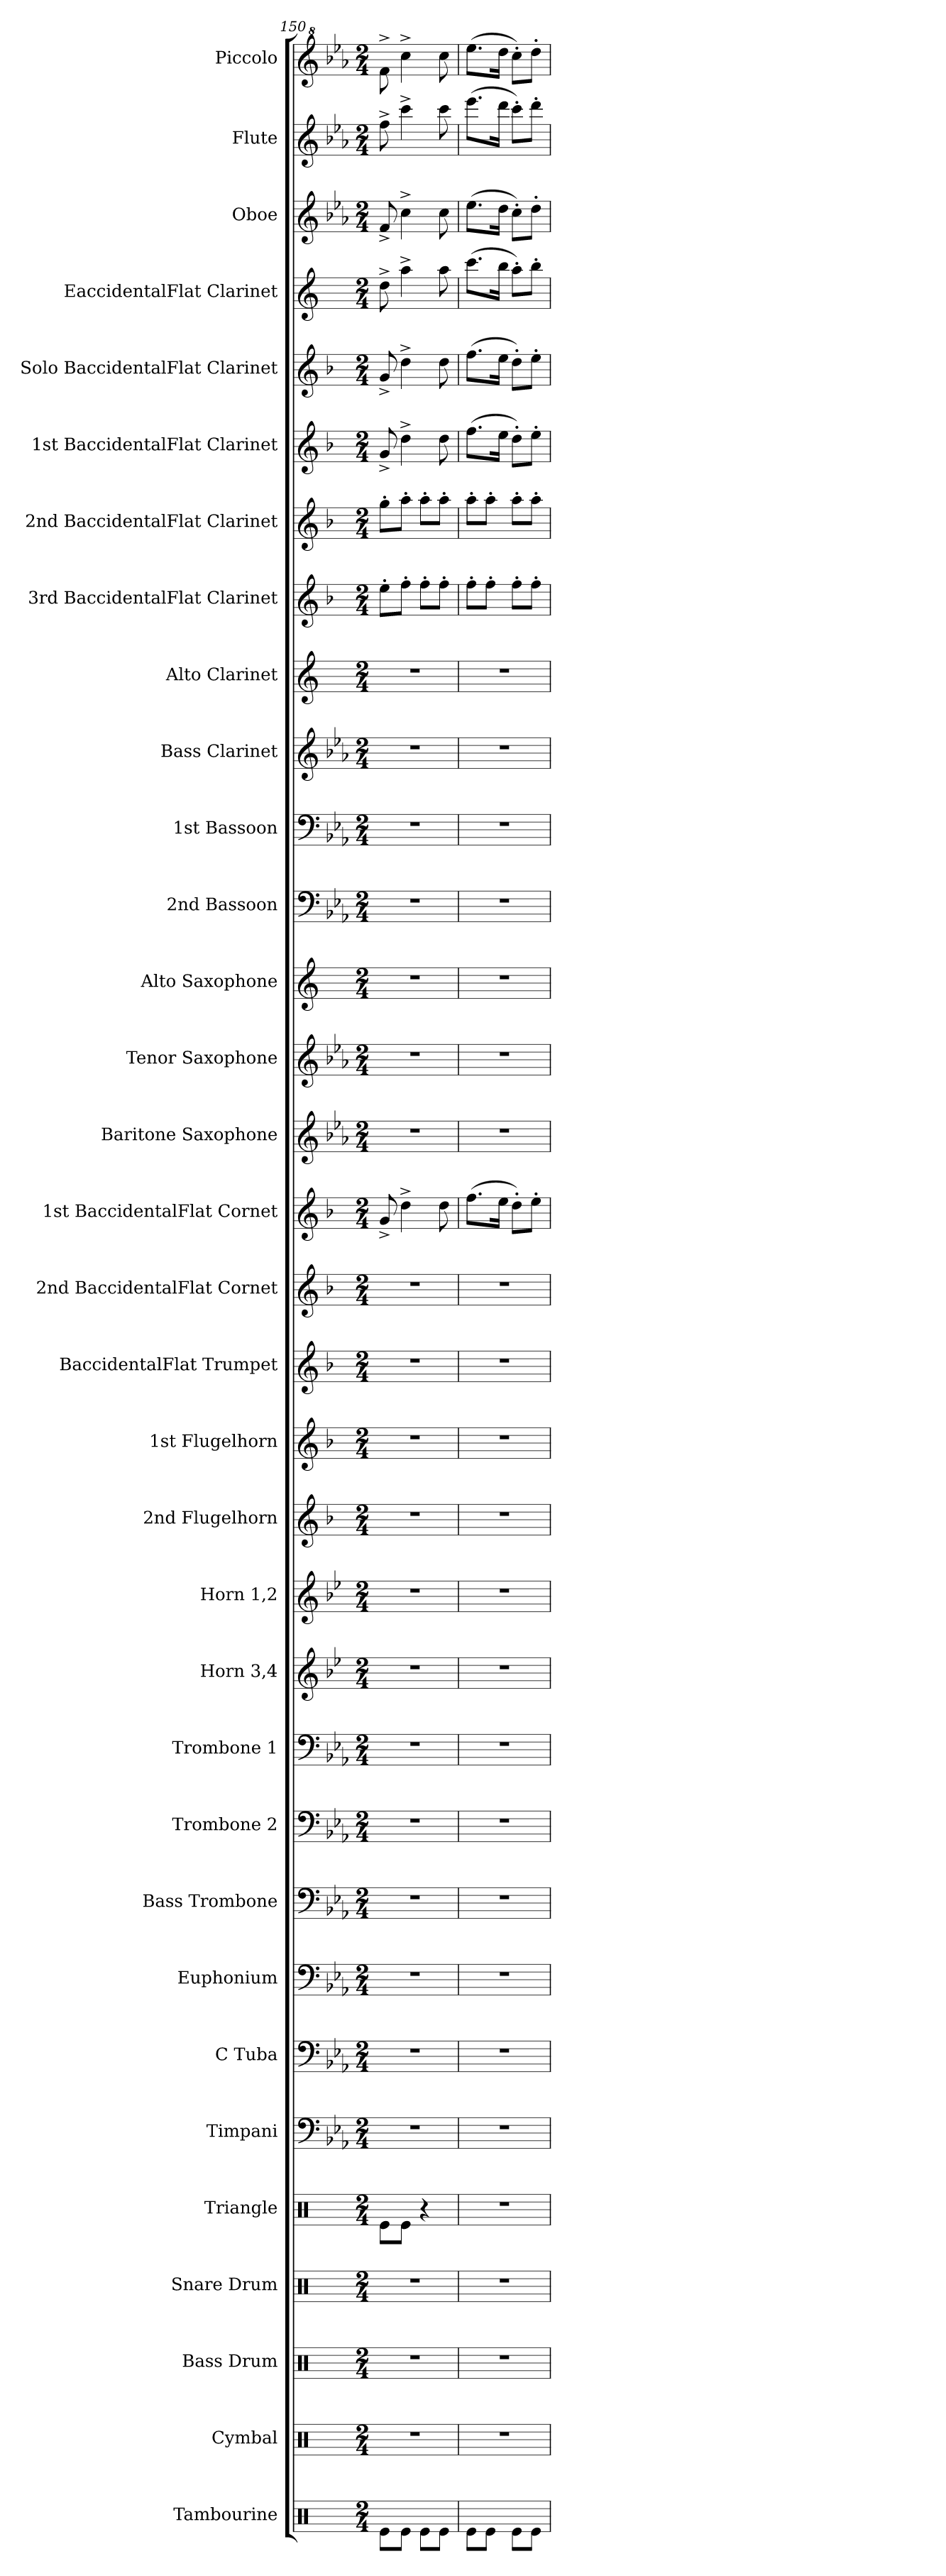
**kern	**kern	**kern	**kern	**kern	**kern	**kern	**kern	**kern	**kern	**kern	**kern	**kern	**kern	**kern	**kern	**kern	**kern	**kern	**kern	**kern	**kern	**kern	**kern	**kern	**kern	**kern	**kern	**kern	**kern	**kern	**kern	**kern
*part33	*part32	*part31	*part30	*part29	*part28	*part27	*part26	*part25	*part24	*part23	*part22	*part21	*part20	*part19	*part18	*part17	*part16	*part15	*part14	*part13	*part12	*part11	*part10	*part9	*part8	*part7	*part6	*part5	*part4	*part3	*part2	*part1
*staff33	*staff32	*staff31	*staff30	*staff29	*staff28	*staff27	*staff26	*staff25	*staff24	*staff23	*staff22	*staff21	*staff20	*staff19	*staff18	*staff17	*staff16	*staff15	*staff14	*staff13	*staff12	*staff11	*staff10	*staff9	*staff8	*staff7	*staff6	*staff5	*staff4	*staff3	*staff2	*staff1
*I"Tambourine	*I"Cymbal	*I"Bass Drum	*I"Snare Drum	*I"Triangle	*I"Timpani	*I"C Tuba	*I"Euphonium	*I"Bass Trombone	*I"Trombone 2	*I"Trombone 1	*I"Horn 3,4	*I"Horn 1,2	*I"2nd Flugelhorn	*I"1st Flugelhorn	*I"BaccidentalFlat Trumpet	*I"2nd BaccidentalFlat Cornet	*I"1st BaccidentalFlat Cornet	*I"Baritone Saxophone	*I"Tenor Saxophone	*I"Alto Saxophone	*I"2nd Bassoon	*I"1st Bassoon	*I"Bass Clarinet	*I"Alto Clarinet	*I"3rd BaccidentalFlat Clarinet	*I"2nd BaccidentalFlat Clarinet	*I"1st BaccidentalFlat Clarinet	*I"Solo BaccidentalFlat Clarinet	*I"EaccidentalFlat Clarinet	*I"Oboe	*I"Flute	*I"Piccolo
*I'Tamb.	*I'Cym.	*I'B. Dr.	*I'Sn. Dr.	*I'Trgl.	*I'Timp.	*I'C Tu.	*I'Eu.	*I'B. Trb.	*I'Trb. 2	*I'Trb. 1	*I'Hn. 3,4	*I'Hn. 1,2	*I'2nd Flghn.	*I'1st Flghn.	*I'BaccidentalFlat Tpt.	*I'2nd BaccidentalFlat Cnt.	*I'1st BaccidentalFlat Cnt.	*I'Bar. Sax.	*I'T. Sax.	*I'A. Sax.	*I'2nd Bsn.	*I'1st Bsn.	*I'B. Cl.	*I'A. Cl.	*I'3rd BaccidentalFlat Cl.	*I'2nd BaccidentalFlat Cl.	*I'1st BaccidentalFlat Cl.	*I'Solo BaccidentalFlat Cl.	*I'EaccidentalFlat Cl.	*I'Ob.	*I'Fl.	*I'Picc.
*clefX	*clefX	*clefX	*clefX	*clefX	*clefF4	*clefF4	*clefF4	*clefF4	*clefF4	*clefF4	*clefG2	*clefG2	*clefG2	*clefG2	*clefG2	*clefG2	*clefG2	*clefG2	*clefG2	*clefG2	*clefF4	*clefF4	*clefG2	*clefG2	*clefG2	*clefG2	*clefG2	*clefG2	*clefG2	*clefG2	*clefG2	*clefG^2
*	*	*	*	*	*	*	*	*	*	*	*ITrd4c7	*ITrd4c7	*ITrd1c2	*ITrd1c2	*ITrd1c2	*ITrd1c2	*ITrd1c2	*ITrd12c21	*ITrd8c14	*ITrd5c9	*	*	*ITrd8c14	*ITrd5c9	*ITrd1c2	*ITrd1c2	*ITrd1c2	*ITrd1c2	*ITrd-2c-3	*	*	*ITrd-7c-12
*k[]	*k[]	*k[]	*k[]	*k[]	*k[b-e-a-]	*k[b-e-a-]	*k[b-e-a-]	*k[b-e-a-]	*k[b-e-a-]	*k[b-e-a-]	*k[b-e-a-]	*k[b-e-a-]	*k[b-e-a-]	*k[b-e-a-]	*k[b-e-a-]	*k[b-e-a-]	*k[b-e-a-]	*k[b-e-a-]	*k[b-e-a-]	*k[b-e-a-]	*k[b-e-a-]	*k[b-e-a-]	*k[b-e-a-]	*k[b-e-a-]	*k[b-e-a-]	*k[b-e-a-]	*k[b-e-a-]	*k[b-e-a-]	*k[b-e-a-]	*k[b-e-a-]	*k[b-e-a-]	*k[b-e-a-]
*M2/4	*M2/4	*M2/4	*M2/4	*M2/4	*M2/4	*M2/4	*M2/4	*M2/4	*M2/4	*M2/4	*M2/4	*M2/4	*M2/4	*M2/4	*M2/4	*M2/4	*M2/4	*M2/4	*M2/4	*M2/4	*M2/4	*M2/4	*M2/4	*M2/4	*M2/4	*M2/4	*M2/4	*M2/4	*M2/4	*M2/4	*M2/4	*M2/4
=150	=150	=150	=150	=150	=150	=150	=150	=150	=150	=150	=150	=150	=150	=150	=150	=150	=150	=150	=150	=150	=150	=150	=150	=150	=150	=150	=150	=150	=150	=150	=150	=150
8Re\L	2r	2r	2r	8Re\L	2r	2r	2r	2r	2r	2r	2r	2r	2r	2r	2r	2r	8f^/	2r	2r	2r	2r	2r	2r	2r	8dd'\L	8ff'\L	8f^/	8f^/	8ff^\	8f^/	8ff^\	8fff^\
8Re\J	.	.	.	8Re\J	.	.	.	.	.	.	.	.	.	.	.	.	4cc^\	.	.	.	.	.	.	.	8ee-'\J	8gg'\J	4cc^\	4cc^\	4ccc^\	4cc^\	4ccc^\	4cccc^\
8Re\L	.	.	.	4r	.	.	.	.	.	.	.	.	.	.	.	.	.	.	.	.	.	.	.	.	8ee-'\L	8gg'\L	.	.	.	.	.	.
8Re\J	.	.	.	.	.	.	.	.	.	.	.	.	.	.	.	.	8cc\	.	.	.	.	.	.	.	8ee-'\J	8gg'\J	8cc\	8cc\	8ccc\	8cc\	8ccc\	8cccc\
=151	=151	=151	=151	=151	=151	=151	=151	=151	=151	=151	=151	=151	=151	=151	=151	=151	=151	=151	=151	=151	=151	=151	=151	=151	=151	=151	=151	=151	=151	=151	=151	=151
8Re\L	2r	2r	2r	2r	2r	2r	2r	2r	2r	2r	2r	2r	2r	2r	2r	2r	(8.ee-\L	2r	2r	2r	2r	2r	2r	2r	8ee-'\L	8gg'\L	(8.ee-\L	(8.ee-\L	(8.eee-\L	(8.ee-\L	(8.eee-\L	(8.eeee-\L
8Re\J	.	.	.	.	.	.	.	.	.	.	.	.	.	.	.	.	.	.	.	.	.	.	.	.	8ee-'\J	8gg'\J	.	.	.	.	.	.
.	.	.	.	.	.	.	.	.	.	.	.	.	.	.	.	.	16dd\Jk	.	.	.	.	.	.	.	.	.	16dd\Jk	16dd\Jk	16ddd\Jk	16dd\Jk	16ddd\Jk	16dddd\Jk
8Re\L	.	.	.	.	.	.	.	.	.	.	.	.	.	.	.	.	8cc'\L)	.	.	.	.	.	.	.	8ee-'\L	8gg'\L	8cc'\L)	8cc'\L)	8ccc'\L)	8cc'\L)	8ccc'\L)	8cccc'\L)
8Re\J	.	.	.	.	.	.	.	.	.	.	.	.	.	.	.	.	8dd'\J	.	.	.	.	.	.	.	8ee-'\J	8gg'\J	8dd'\J	8dd'\J	8ddd'\J	8dd'\J	8ddd'\J	8dddd'\J
=	=	=	=	=	=	=	=	=	=	=	=	=	=	=	=	=	=	=	=	=	=	=	=	=	=	=	=	=	=	=	=	=
*-	*-	*-	*-	*-	*-	*-	*-	*-	*-	*-	*-	*-	*-	*-	*-	*-	*-	*-	*-	*-	*-	*-	*-	*-	*-	*-	*-	*-	*-	*-	*-	*-
